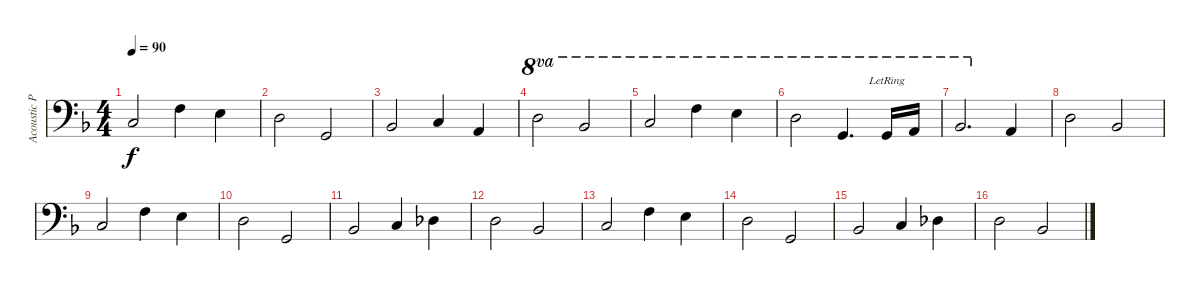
\track ("Acoustic Piano (Staff 2)" "Acoustic P") {instrument acousticgrandpiano}
\staff {score}
\tuning (E4 B3 G3 D3 A2 E2 B1) {hide}
\ts (4 4)
\tempo 90
\clef f4
\ks f
3.5.2{dy f} 3.4.4 2.4.4 |
0.4.2 3.6.2 |
1.5.2 3.5.4 0.5.4 |
3.2.2{ot 8va} 3.3.2{ot 8va} |
1.2.2{ot 8va} 1.1.4{ot 8va} 0.1.4{ot 8va} |
3.2.2{ot 8va} 0.3.4{d ot 8va} 0.3{lr}.16{ot 8va} 2.3.16{ot 8va} |
3.3.2{d ot 8va} 0.5.4 |
0.4.2 1.5.2 |
3.5.2 3.4.4 2.4.4 |
0.4.2 3.6.2 |
1.5.2 3.5.4 4.5.4 |
0.4.2 1.5.2 |
3.5.2 3.4.4 2.4.4 |
0.4.2 3.6.2 |
1.5.2 3.5.4 4.5.4 |
0.4.2 1.5.2
